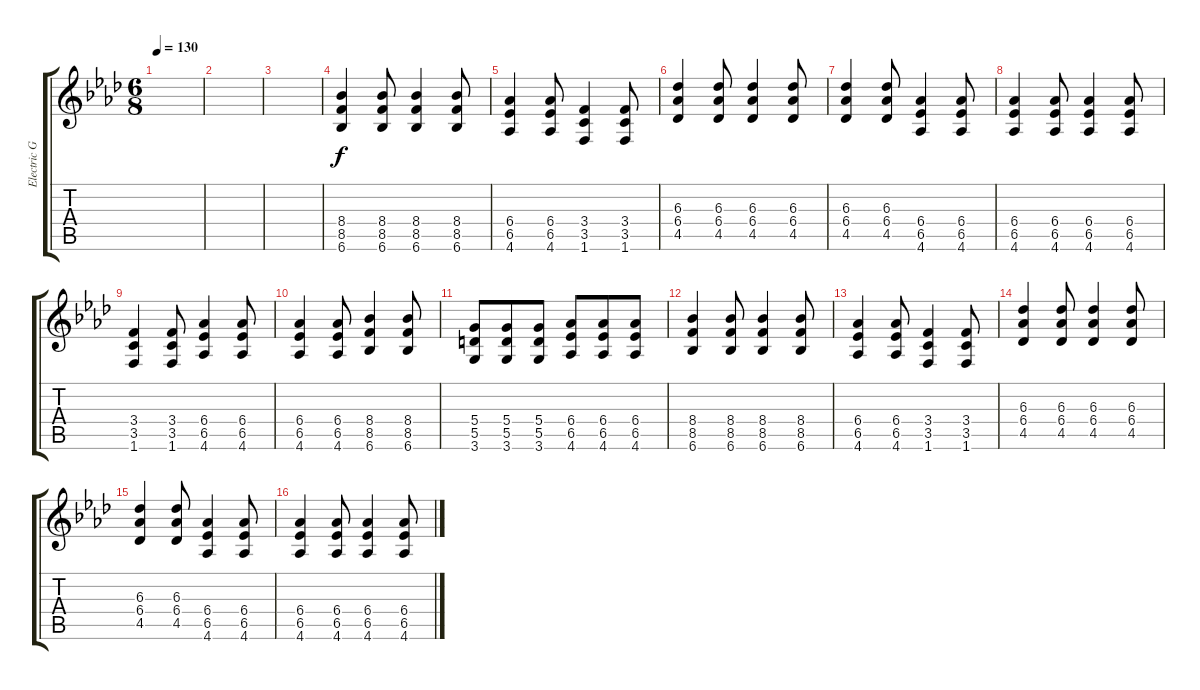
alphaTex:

\track ("Electric Guitar I" "Electric G") {instrument distortionguitar}
\staff {score tabs}
\tuning (E4 B3 G3 D3 A2 E2) {hide}
\ts (6 8)
\tempo 130
\clef g2
\ks ab
|
|
|
(8.4 8.5 6.6).4 (8.4 8.5 6.6).8 (8.4 8.5 6.6).4 (8.4 8.5 6.6).8 |
(6.4 6.5 4.6).4 (6.4 6.5 4.6).8 (3.4 3.5 1.6).4 (3.4 3.5 1.6).8 |
(6.3 6.4 4.5).4 (6.3 6.4 4.5).8 (6.3 6.4 4.5).4 (6.3 6.4 4.5).8 |
(6.3 6.4 4.5).4 (6.3 6.4 4.5).8 (6.4 6.5 4.6).4 (6.4 6.5 4.6).8 |
(6.4 6.5 4.6).4 (6.4 6.5 4.6).8 (6.4 6.5 4.6).4 (6.4 6.5 4.6).8 |
(3.4 3.5 1.6).4 (3.4 3.5 1.6).8 (6.4 6.5 4.6).4 (6.4 6.5 4.6).8 |
(6.4 6.5 4.6).4 (6.4 6.5 4.6).8 (8.4 8.5 6.6).4 (8.4 8.5 6.6).8 |
(5.4 5.5 3.6).8 (5.4 5.5 3.6).8 (5.4 5.5 3.6).8 (6.4 6.5 4.6).8 (6.4 6.5 4.6).8 (6.4 6.5 4.6).8 |
(8.4 8.5 6.6).4 (8.4 8.5 6.6).8 (8.4 8.5 6.6).4 (8.4 8.5 6.6).8 |
(6.4 6.5 4.6).4 (6.4 6.5 4.6).8 (3.4 3.5 1.6).4 (3.4 3.5 1.6).8 |
(6.3 6.4 4.5).4 (6.3 6.4 4.5).8 (6.3 6.4 4.5).4 (6.3 6.4 4.5).8 |
(6.3 6.4 4.5).4 (6.3 6.4 4.5).8 (6.4 6.5 4.6).4 (6.4 6.5 4.6).8 |
(6.4 6.5 4.6).4 (6.4 6.5 4.6).8 (6.4 6.5 4.6).4 (6.4 6.5 4.6).8
